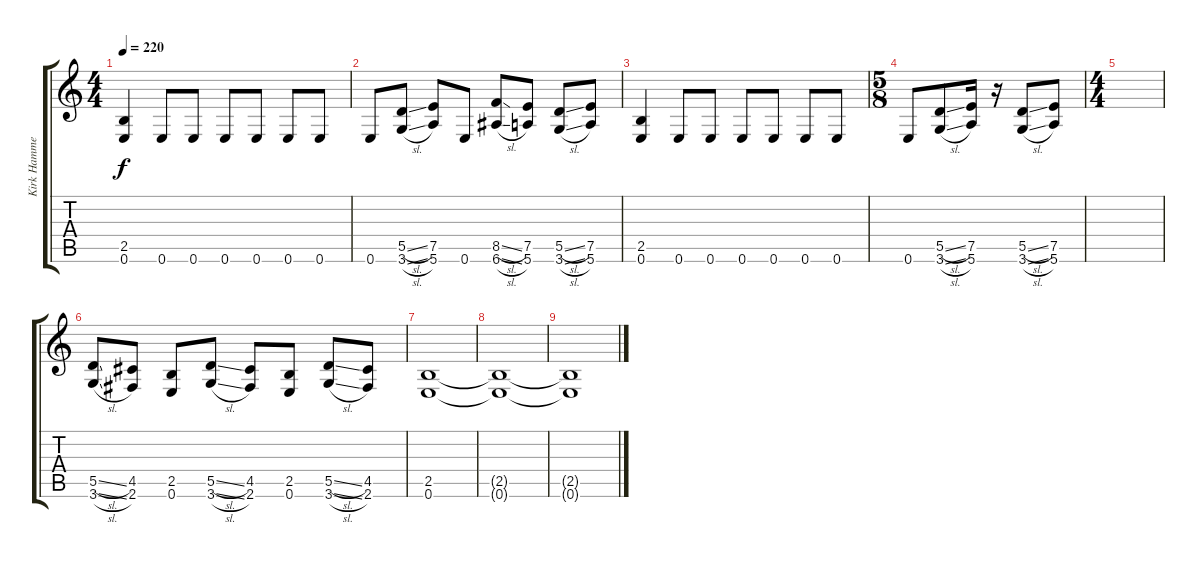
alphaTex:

\track ("Kirk Hammett (Lead & Rithm Guitars)" "Kirk Hamme") {instrument distortionguitar}
\staff {score tabs}
\tuning (E4 B3 G3 D3 A2 E2) {hide}
\ts (4 4)
\tempo 220
\clef g2
\ks c
(2.5 0.6).4{dy f} 0.6.8 0.6.8 0.6.8 0.6.8 0.6.8 0.6.8 |
0.6.8 (5.5{sl} 3.6{sl}).8 (7.5 5.6).8 0.6.8 (8.5{sl} 6.6{sl}).8 (7.5 5.6).8 (5.5{sl} 3.6{sl}).8 (7.5 5.6).8 |
(2.5 0.6).4 0.6.8 0.6.8 0.6.8 0.6.8 0.6.8 0.6.8 |
\ts (5 8)
0.6.8 (5.5{sl} 3.6{sl}).8 (7.5 5.6).16 r.16 (5.5{sl} 3.6{sl}).8 (7.5 5.6).8 |
\ts (4 4)
|
(5.5{sl} 3.6{sl}).8 (4.5 2.6).8 (2.5 0.6).8 (5.5{sl} 3.6{sl}).8 (4.5 2.6).8 (2.5 0.6).8 (5.5{sl} 3.6{sl}).8 (4.5 2.6).8 |
(2.5 0.6).1 |
(2.5{t} 0.6{t}).1 |
(2.5{t} 0.6{t}).1
